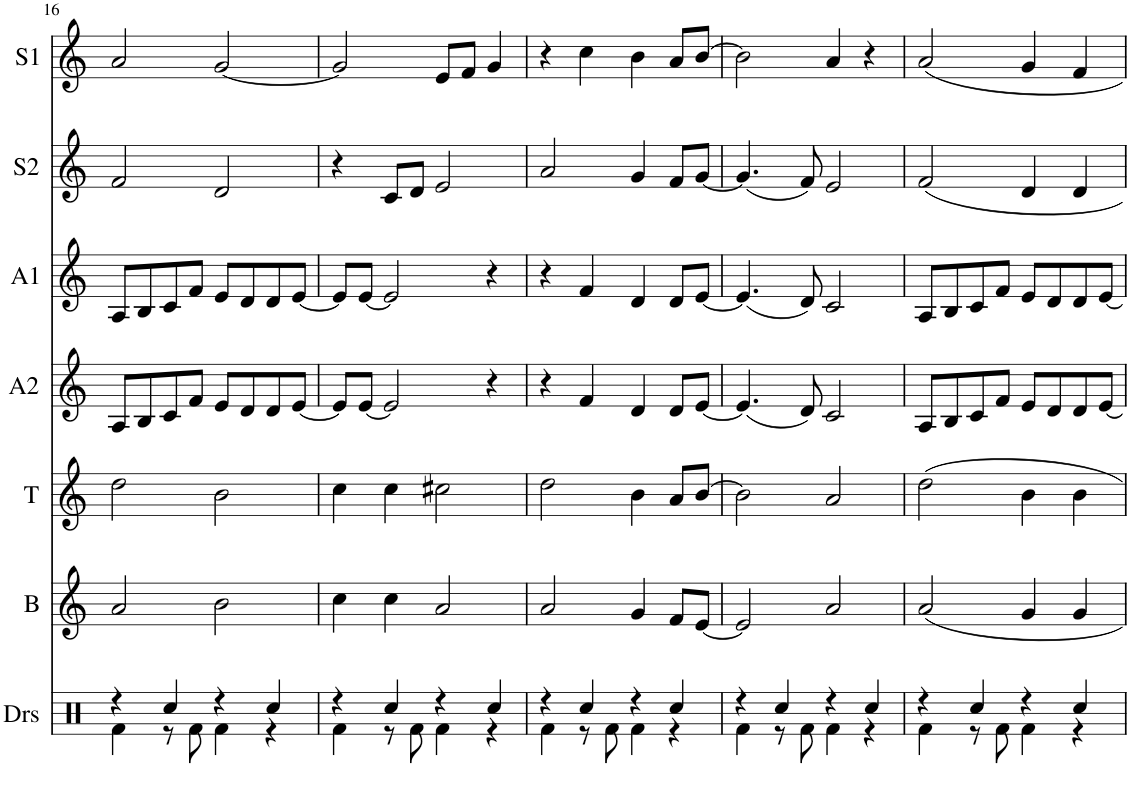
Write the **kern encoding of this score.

**kern	**kern	**kern	**kern	**kern	**kern	**kern
*part7	*part6	*part5	*part4	*part3	*part2	*part1
*staff7	*staff6	*staff5	*staff4	*staff3	*staff2	*staff1
*I"Rytme	*I"B	*I"T	*I"A2	*I"A1	*I"S2	*I"S1
*	*I'B	*I'T	*I'A2	*I'A1	*I'S2	*I'S1
!!LO:PB:g=z
*clefX	*clefG2	*clefG2	*clefG2	*clefG2	*clefG2	*clefG2
*k[]	*k[]	*k[]	*k[]	*k[]	*k[]	*k[]
*M4/4	*M4/4	*M4/4	*M4/4	*M4/4	*M4/4	*M4/4
=16	=16	=16	=16	=16	=16	=16
*^	*	*	*	*	*	*
4r	4Rf\	2a/	2dd\	8A/L	8A/L	2f/	2a/
.	.	.	.	8B/	8B/	.	.
4Rcc/	8r	.	.	8c/	8c/	.	.
.	8Rf\	.	.	8f/J	8f/J	.	.
4r	4Rf\	2b\	2b\	8e/L	8e/L	2d/	[2g/
.	.	.	.	8d/	8d/	.	.
4Rcc/	4r	.	.	8d/	8d/	.	.
.	.	.	.	[8e/J	[8e/J	.	.
=17	=17	=17	=17	=17	=17	=17	=17
4r	4Rf\	4cc\	4cc\	8e/L]	8e/L]	4r	2g/]
.	.	.	.	[8e/J	[8e/J	.	.
4Rcc/	8r	4cc\	4cc\	2e/]	2e/]	8c/L	.
.	8Rf\	.	.	.	.	8d/J	.
4r	4Rf\	2a/	2cc#X\	.	.	2e/	8e/L
.	.	.	.	.	.	.	8f/J
4Rcc/	4r	.	.	4r	4r	.	4g/
=18	=18	=18	=18	=18	=18	=18	=18
4r	4Rf\	2a/	2dd\	4r	4r	2a/	4r
4Rcc/	8r	.	.	4f/	4f/	.	4cc\
.	8Rf\	.	.	.	.	.	.
4r	4Rf\	4g/	4b\	4d/	4d/	4g/	4b\
4Rcc/	4r	8f/L	8a/L	8d/L	8d/L	8f/L	8a/L
.	.	[8e/J	[8b/J	[8e/J	[8e/J	[8g/J	[8b/J
=19	=19	=19	=19	=19	=19	=19	=19
4r	4Rf\	2e/]	2b\]	(4.e/]	(4.e/]	(4.g/]	2b\]
4Rcc/	8r	.	.	.	.	.	.
.	8Rf\	.	.	8d/)	8d/)	8f/)	.
4r	4Rf\	2a/	2a/	2c/	2c/	2e/	4a/
4Rcc/	4r	.	.	.	.	.	4r
=20	=20	=20	=20	=20	=20	=20	=20
4r	4Rf\	2a/	2dd\	8A/L	8A/L	2f/	2a/
.	.	.	.	8B/	8B/	.	.
4Rcc/	8r	.	.	8c/	8c/	.	.
.	8Rf\	.	.	8f/J	8f/J	.	.
4r	4Rf\	4g/	4b\	8e/L	8e/L	4d/	4g/
.	.	.	.	8d/	8d/	.	.
4Rcc/	4r	4g/	4b\	8d/	8d/	4d/	4f/
.	.	.	.	[8e/J	[8e/J	.	.
*v	*v	*	*	*	*	*	*
=	=	=	=	=	=	=
*-	*-	*-	*-	*-	*-	*-
